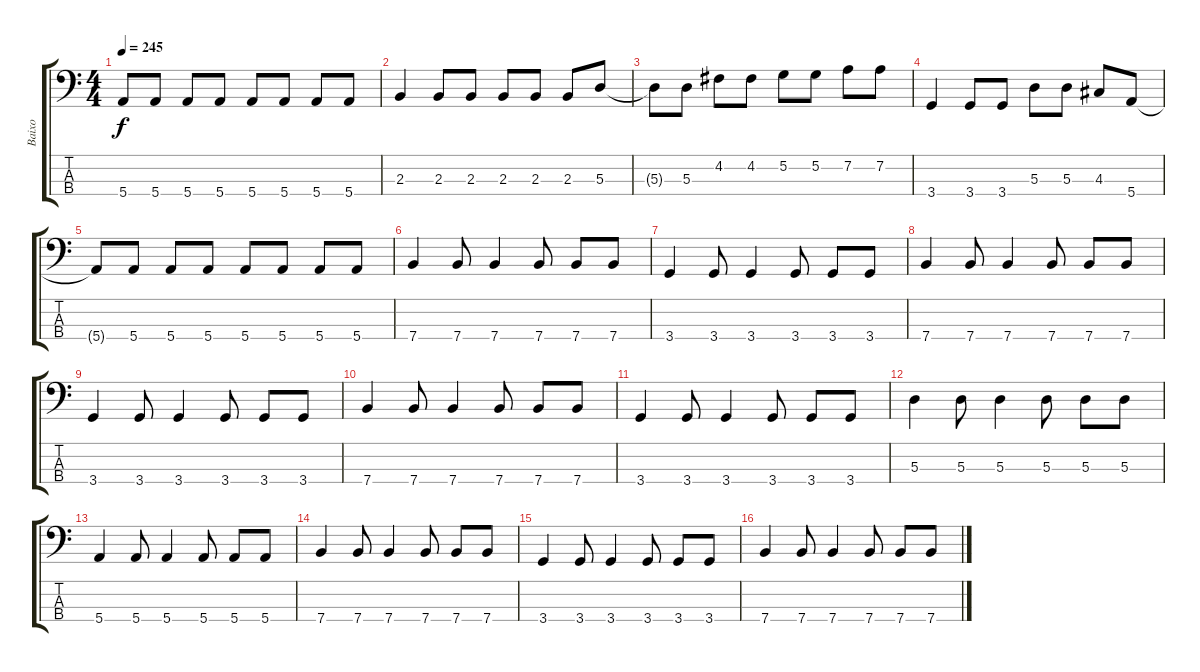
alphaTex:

\track ("Baixo" "Baixo") {instrument electricbasspick}
\staff {score tabs}
\tuning (G2 D2 A1 E1) {hide}
\ts (4 4)
\tempo 245
\clef f4
\ks c
5.4{t}.8{dy f} 5.4.8 5.4.8 5.4.8 5.4.8 5.4.8 5.4.8 5.4.8 |
2.3.4 2.3.8 2.3.8 2.3.8 2.3.8 2.3.8 5.3.8 |
5.3{t}.8 5.3.8 4.2.8 4.2.8 5.2.8 5.2.8 7.2.8 7.2.8 |
3.4.4 3.4.8 3.4.8 5.3.8 5.3.8 4.3.8 5.4.8 |
5.4{t}.8 5.4.8 5.4.8 5.4.8 5.4.8 5.4.8 5.4.8 5.4.8 |
7.4.4 7.4.8 7.4.4 7.4.8 7.4.8 7.4.8 |
3.4.4 3.4.8 3.4.4 3.4.8 3.4.8 3.4.8 |
7.4.4 7.4.8 7.4.4 7.4.8 7.4.8 7.4.8 |
3.4.4 3.4.8 3.4.4 3.4.8 3.4.8 3.4.8 |
7.4.4 7.4.8 7.4.4 7.4.8 7.4.8 7.4.8 |
3.4.4 3.4.8 3.4.4 3.4.8 3.4.8 3.4.8 |
5.3.4 5.3.8 5.3.4 5.3.8 5.3.8 5.3.8 |
5.4.4 5.4.8 5.4.4 5.4.8 5.4.8 5.4.8 |
7.4.4 7.4.8 7.4.4 7.4.8 7.4.8 7.4.8 |
3.4.4 3.4.8 3.4.4 3.4.8 3.4.8 3.4.8 |
7.4.4 7.4.8 7.4.4 7.4.8 7.4.8 7.4.8
